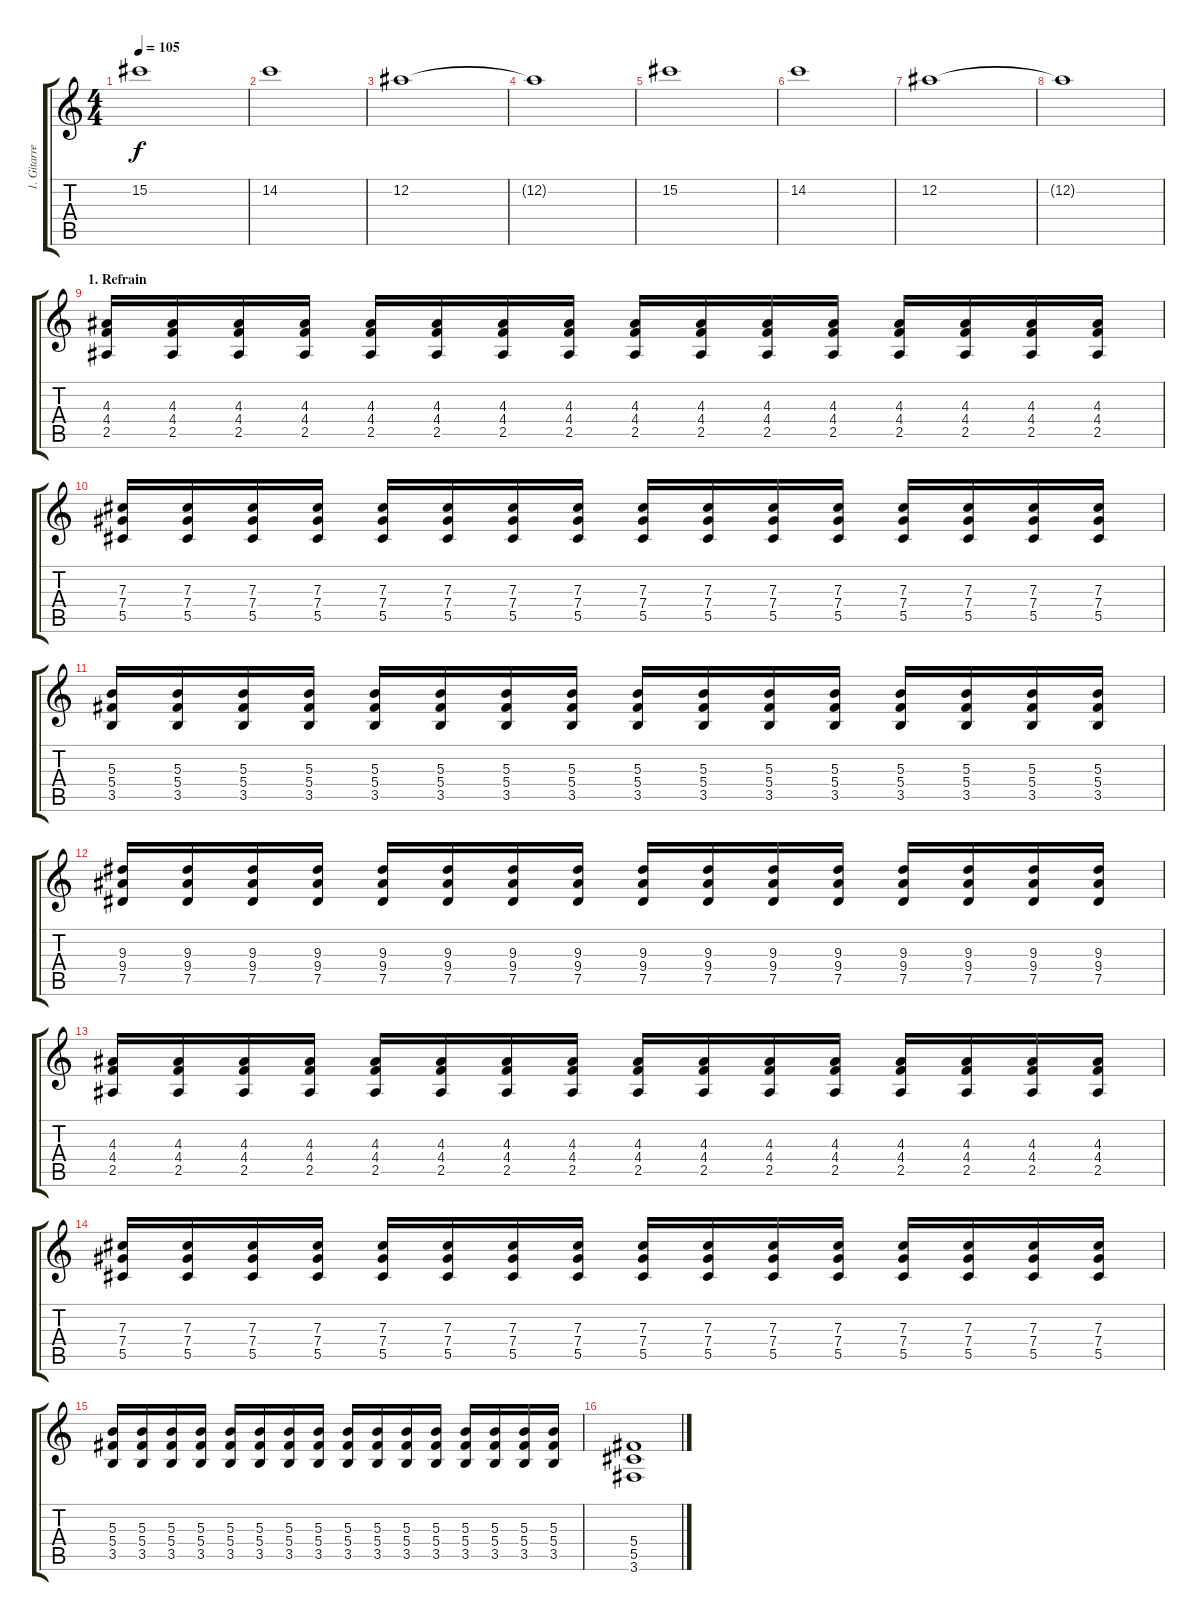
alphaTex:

\track ("1. Gitarre" "1. Gitarre") {instrument distortionguitar}
\staff {score tabs}
\tuning (Eb4 Bb3 Gb3 Db3 Ab2 Eb2) {hide}
\ts (4 4)
\tempo 105
\clef g2
\ks c
15.2.1{dy f volume 12} |
14.2.1 |
12.2.1 |
12.2{t}.1{volume 0} |
15.2.1{volume 12} |
14.2.1 |
12.2.1 |
12.2{t}.1{volume 9} |
\section ("" "1. Refrain")
(4.3 4.4 2.5).16{volume 6} (4.3 4.4 2.5).16 (4.3 4.4 2.5).16 (4.3 4.4 2.5).16 (4.3 4.4 2.5).16 (4.3 4.4 2.5).16 (4.3 4.4 2.5).16 (4.3 4.4 2.5).16 (4.3 4.4 2.5).16 (4.3 4.4 2.5).16 (4.3 4.4 2.5).16 (4.3 4.4 2.5).16 (4.3 4.4 2.5).16 (4.3 4.4 2.5).16 (4.3 4.4 2.5).16 (4.3 4.4 2.5).16 |
(7.3 7.4 5.5).16 (7.3 7.4 5.5).16 (7.3 7.4 5.5).16 (7.3 7.4 5.5).16 (7.3 7.4 5.5).16 (7.3 7.4 5.5).16 (7.3 7.4 5.5).16 (7.3 7.4 5.5).16 (7.3 7.4 5.5).16 (7.3 7.4 5.5).16 (7.3 7.4 5.5).16 (7.3 7.4 5.5).16 (7.3 7.4 5.5).16 (7.3 7.4 5.5).16 (7.3 7.4 5.5).16 (7.3 7.4 5.5).16 |
(5.3 5.4 3.5).16 (5.3 5.4 3.5).16 (5.3 5.4 3.5).16 (5.3 5.4 3.5).16 (5.3 5.4 3.5).16 (5.3 5.4 3.5).16 (5.3 5.4 3.5).16 (5.3 5.4 3.5).16 (5.3 5.4 3.5).16 (5.3 5.4 3.5).16 (5.3 5.4 3.5).16 (5.3 5.4 3.5).16 (5.3 5.4 3.5).16 (5.3 5.4 3.5).16 (5.3 5.4 3.5).16 (5.3 5.4 3.5).16 |
(9.3 9.4 7.5).16 (9.3 9.4 7.5).16 (9.3 9.4 7.5).16 (9.3 9.4 7.5).16 (9.3 9.4 7.5).16 (9.3 9.4 7.5).16 (9.3 9.4 7.5).16 (9.3 9.4 7.5).16 (9.3 9.4 7.5).16 (9.3 9.4 7.5).16 (9.3 9.4 7.5).16 (9.3 9.4 7.5).16 (9.3 9.4 7.5).16 (9.3 9.4 7.5).16 (9.3 9.4 7.5).16 (9.3 9.4 7.5).16 |
(4.3 4.4 2.5).16{volume 6} (4.3 4.4 2.5).16 (4.3 4.4 2.5).16 (4.3 4.4 2.5).16 (4.3 4.4 2.5).16 (4.3 4.4 2.5).16 (4.3 4.4 2.5).16 (4.3 4.4 2.5).16 (4.3 4.4 2.5).16 (4.3 4.4 2.5).16 (4.3 4.4 2.5).16 (4.3 4.4 2.5).16 (4.3 4.4 2.5).16 (4.3 4.4 2.5).16 (4.3 4.4 2.5).16 (4.3 4.4 2.5).16 |
(7.3 7.4 5.5).16 (7.3 7.4 5.5).16 (7.3 7.4 5.5).16 (7.3 7.4 5.5).16 (7.3 7.4 5.5).16 (7.3 7.4 5.5).16 (7.3 7.4 5.5).16 (7.3 7.4 5.5).16 (7.3 7.4 5.5).16 (7.3 7.4 5.5).16 (7.3 7.4 5.5).16 (7.3 7.4 5.5).16 (7.3 7.4 5.5).16 (7.3 7.4 5.5).16 (7.3 7.4 5.5).16 (7.3 7.4 5.5).16 |
(5.3 5.4 3.5).16 (5.3 5.4 3.5).16 (5.3 5.4 3.5).16 (5.3 5.4 3.5).16 (5.3 5.4 3.5).16 (5.3 5.4 3.5).16 (5.3 5.4 3.5).16 (5.3 5.4 3.5).16 (5.3 5.4 3.5).16 (5.3 5.4 3.5).16 (5.3 5.4 3.5).16 (5.3 5.4 3.5).16 (5.3 5.4 3.5).16 (5.3 5.4 3.5).16 (5.3 5.4 3.5).16 (5.3 5.4 3.5).16 |
(5.4 5.5 3.6).1
